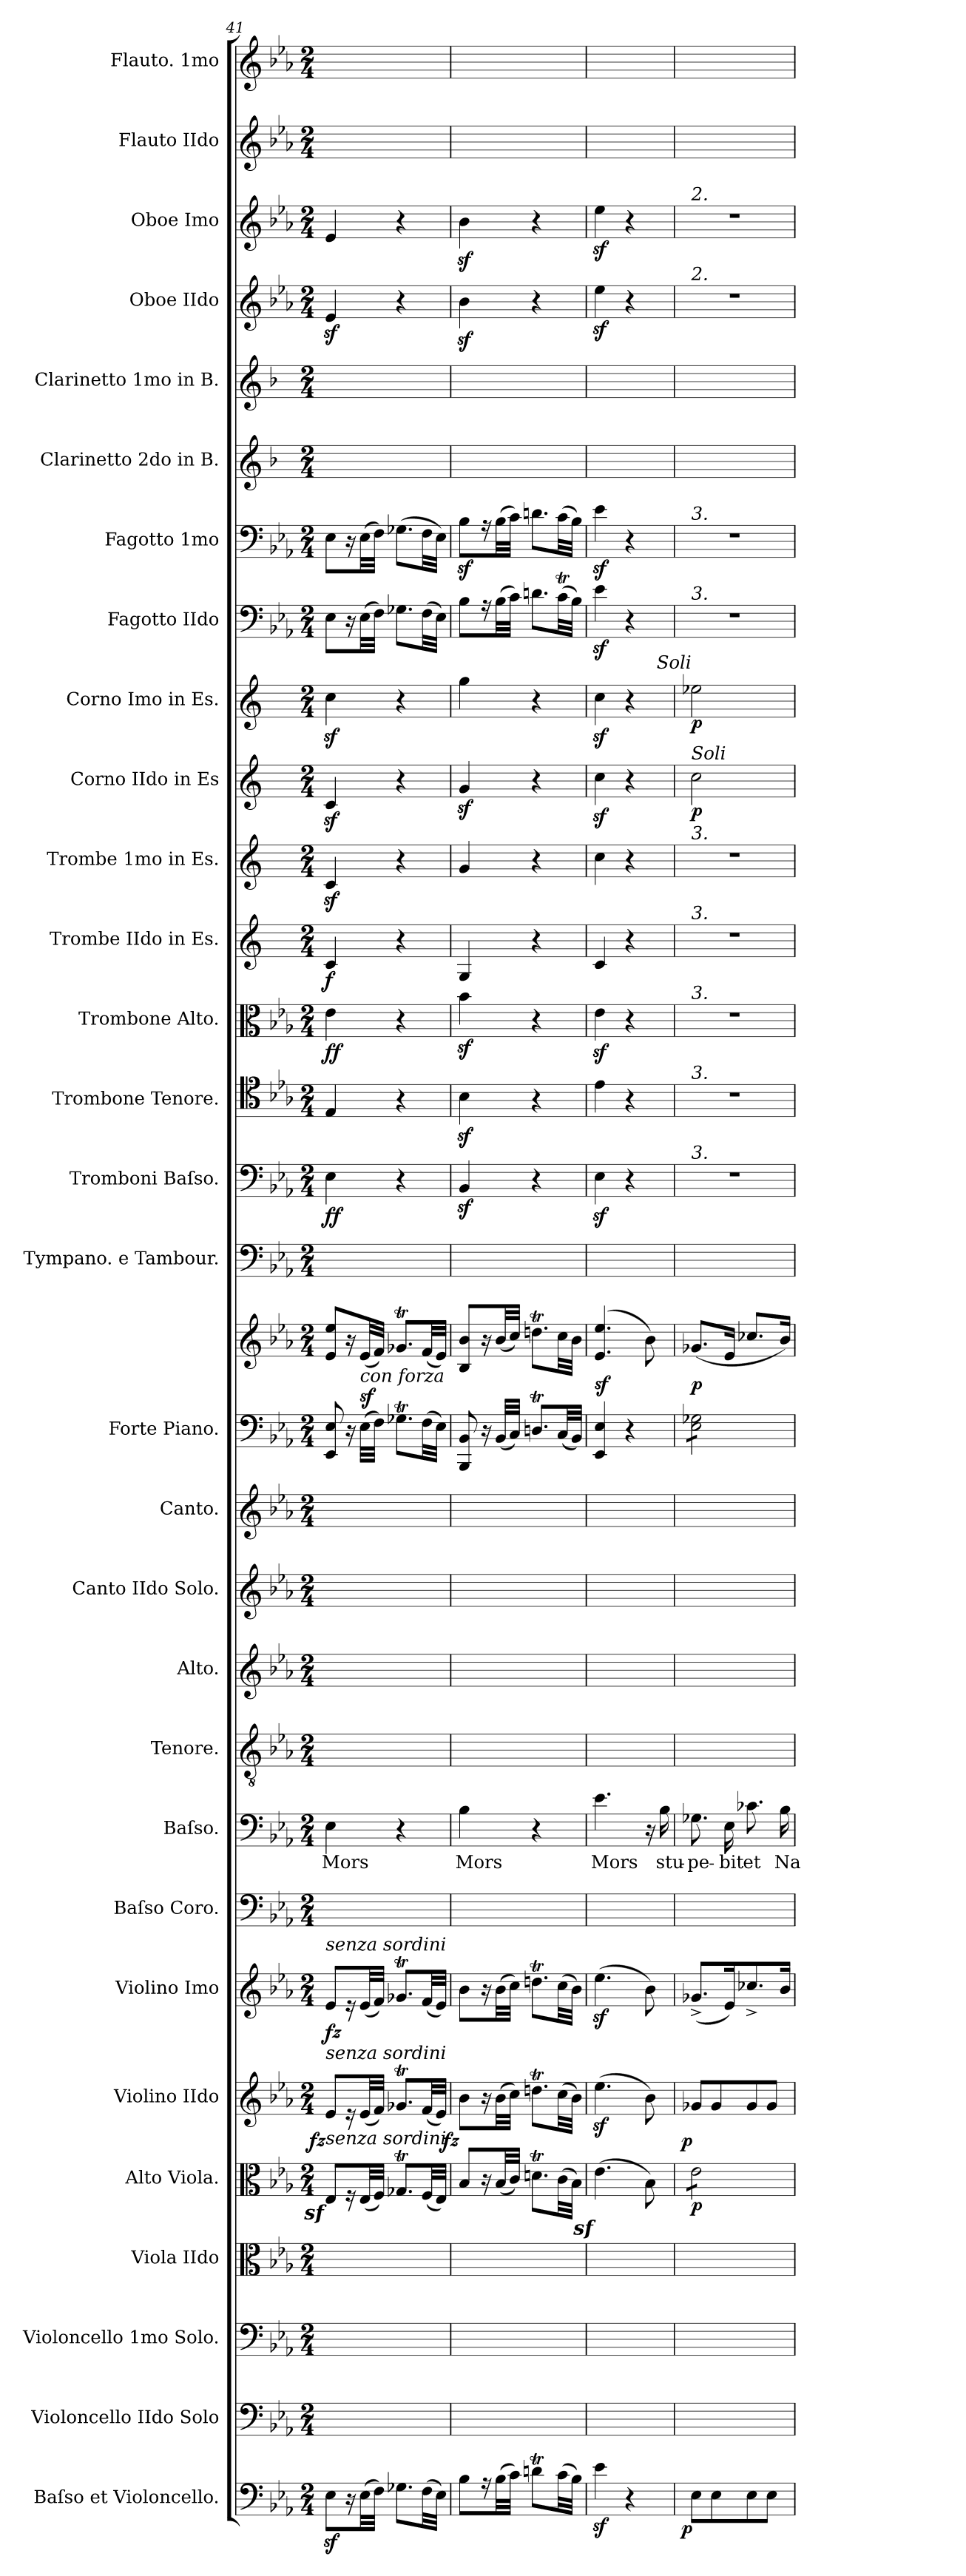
**kern	**dynam	**kern	**kern	**kern	**kern	**dynam	**kern	**dynam	**kern	**dynam	**kern	**kern	**text	**kern	**kern	**kern	**kern	**kern	**kern	**dynam	**kern	**kern	**dynam	**kern	**kern	**dynam	**kern	**dynam	**kern	**kern	**dynam	**kern	**dynam	**kern	**kern	**kern	**kern	**kern	**kern	**kern	**kern
*part30	*part30	*part29	*part28	*part27	*part26	*part26	*part25	*part25	*part24	*part24	*part23	*part22	*part22	*part21	*part20	*part19	*part18	*part17	*part17	*part17	*part16	*part15	*part15	*part14	*part13	*part13	*part12	*part12	*part11	*part10	*part10	*part9	*part9	*part8	*part7	*part6	*part5	*part4	*part3	*part2	*part1
*staff31	*staff31	*staff30	*staff29	*staff28	*staff27	*staff27	*staff26	*staff26	*staff25	*staff25	*staff24	*staff23	*staff23	*staff22	*staff21	*staff20	*staff19	*staff18	*staff17	*staff17/18	*staff16	*staff15	*staff15	*staff14	*staff13	*staff13	*staff12	*staff12	*staff11	*staff10	*staff10	*staff9	*staff9	*staff8	*staff7	*staff6	*staff5	*staff4	*staff3	*staff2	*staff1
*I"Baſso et Violoncello.	*	*I"Violoncello IIdo Solo	*I"Violoncello 1mo Solo.	*I"Viola IIdo	*I"Alto Viola.	*	*I"Violino IIdo	*	*I"Violino Imo	*	*I"Baſso Coro.	*I"Baſso.	*	*I"Tenore.	*I"Alto.	*I"Canto IIdo Solo.	*I"Canto.	*I"Forte Piano.	*	*	*I"Tympano. e Tambour.	*I"Tromboni Baſso.	*	*I"Trombone Tenore.	*I"Trombone Alto.	*	*I"Trombe IIdo in Es.	*	*I"Trombe 1mo in Es.	*I"Corno IIdo in Es	*	*I"Corno Imo in Es.	*	*I"Fagotto IIdo	*I"Fagotto 1mo	*I"Clarinetto 2do in B.	*I"Clarinetto 1mo in B.	*I"Oboe IIdo	*I"Oboe Imo	*I"Flauto IIdo	*I"Flauto. 1mo
*	*	*I'vlc II Solo	*	*I'vla II	*I'vla	*	*I'vl II	*	*I'vl I	*	*I'B Coro	*I'B	*	*I'T	*I'A	*I'C II	*I'C	*	*	*	*	*	*	*	*	*	*I'tr II	*	*I'tr I	*I'cor II	*	*I'cor I	*	*I'fag II	*	*I'cl II	*I'cl I	*I'ob II	*I'ob I	*I'fl II	*
*clefF4	*	*clefF4	*clefF4	*clefC3	*clefC3	*	*clefG2	*	*clefG2	*	*clefF4	*clefF4	*	*clefGv2	*clefG2	*clefG2	*clefG2	*clefF4	*clefG2	*	*clefF4	*clefF4	*	*clefC4	*clefC3	*	*clefG2	*	*clefG2	*clefG2	*	*clefG2	*	*clefF4	*clefF4	*clefG2	*clefG2	*clefG2	*clefG2	*clefG2	*clefG2
*	*	*	*	*	*	*	*	*	*	*	*	*	*	*	*	*	*	*	*	*	*	*	*	*	*	*	*ITrd-2c-3	*	*ITrd-2c-3	*ITrd5c9	*	*ITrd5c9	*	*	*	*ITrd1c2	*ITrd1c2	*	*	*	*
*k[b-e-a-]	*	*k[b-e-a-]	*k[b-e-a-]	*k[b-e-a-]	*k[b-e-a-]	*	*k[b-e-a-]	*	*k[b-e-a-]	*	*k[b-e-a-]	*k[b-e-a-]	*	*k[b-e-a-]	*k[b-e-a-]	*k[b-e-a-]	*k[b-e-a-]	*k[b-e-a-]	*k[b-e-a-]	*	*k[b-e-a-]	*k[b-e-a-]	*	*k[b-e-a-]	*k[b-e-a-]	*	*k[b-e-a-]	*	*k[b-e-a-]	*k[b-e-a-]	*	*k[b-e-a-]	*	*k[b-e-a-]	*k[b-e-a-]	*k[b-e-a-]	*k[b-e-a-]	*k[b-e-a-]	*k[b-e-a-]	*k[b-e-a-]	*k[b-e-a-]
*E-:	*	*E-:	*E-:	*E-:	*E-:	*	*E-:	*	*E-:	*	*E-:	*E-:	*	*E-:	*E-:	*E-:	*E-:	*E-:	*E-:	*	*E-:	*E-:	*	*E-:	*E-:	*	*E-:	*	*E-:	*E-:	*	*E-:	*	*E-:	*E-:	*E-:	*E-:	*E-:	*E-:	*E-:	*E-:
*M2/4	*	*M2/4	*M2/4	*M2/4	*M2/4	*	*M2/4	*	*M2/4	*	*M2/4	*M2/4	*	*M2/4	*M2/4	*M2/4	*M2/4	*M2/4	*M2/4	*	*M2/4	*M2/4	*	*M2/4	*M2/4	*	*M2/4	*	*M2/4	*M2/4	*	*M2/4	*	*M2/4	*M2/4	*M2/4	*M2/4	*M2/4	*M2/4	*M2/4	*M2/4
=41	=41	=41	=41	=41	=41	=41	=41	=41	=41	=41	=41	=41	=41	=41	=41	=41	=41	=41	=41	=41	=41	=41	=41	=41	=41	=41	=41	=41	=41	=41	=41	=41	=41	=41	=41	=41	=41	=41	=41	=41	=41
!	!	!	!	!	!	!	!	!	!LO:TX:a:i:t=senza sordini	!	!	!	!	!	!	!	!	!	!	!	!	!	!	!	!	!	!	!	!	!	!	!	!	!	!	!	!	!	!	!	!
!	!	!	!	!	!	!	!LO:TX:a:i:t=senza sordini	!	!	!	!	!	!	!	!	!	!	!	!	!	!	!	!	!	!	!	!	!	!	!	!	!	!	!	!	!	!	!	!	!	!
!	!	!	!	!	!LO:TX:a:i:t=senza sordini	!	!	!	!	!	!	!	!	!	!	!	!	!	!	!	!	!	!	!	!	!	!	!	!	!	!	!	!	!	!	!	!	!	!	!	!
!	!	!	!	!	!LO:DY:rj	!	!	!LO:DY:b:rj	!	!LO:DY:b	!	!	!	!	!	!	!	!	!	!	!	!	!	!	!	!	!	!	!	!	!	!	!	!	!	!	!	!	!	!	!
8E-z\L	.	2ryy	2ryy	2ryy	8E-z/L	.	8e-/L	fz	8e-/L	fz	2ryy	4E-\	Mors	2ryy	2ryy	2ryy	2ryy	8EE-/ 8E-/	8e-/ 8ee-/L	.	2ryy	4E-\	ff	4E-/	4e-\	ff	4e-/	f	4e-z/	4E-z/	.	4e-z\	.	8E-\L	8E-\L	2ryy	2ryy	4e-z/	4e-/	2ryy	2ryy
16r	.	.	.	.	16r	.	16r	.	16r	.	.	.	.	.	.	.	.	16r	16r	.	.	.	.	.	.	.	.	.	.	.	.	.	.	16r	16r	.	.	.	.	.	.
!	!	!	!	!	!	!	!	!	!	!	!	!	!	!	!	!	!	!	!LO:TX:b:i:t=con forza	!	!	!	!	!	!	!	!	!	!	!	!	!	!	!	!	!	!	!	!	!	!
(32E-\LL	.	.	.	.	(32E-/LL	.	(32e-/LL	.	(32e-/LL	.	.	.	.	.	.	.	.	(32E-\LLL	(32e-/LL	sf	.	.	.	.	.	.	.	.	.	.	.	.	.	(32E-\LL	(32E-\LL	.	.	.	.	.	.
32F\JJJ)	.	.	.	.	32F/JJJ)	.	32f/JJJ)	.	32f/JJJ)	.	.	.	.	.	.	.	.	32F\JJJ)	32f/JJJ)	.	.	.	.	.	.	.	.	.	.	.	.	.	.	32F\JJJ)	32F\JJJ)	.	.	.	.	.	.
8.G-X\L	.	.	.	.	8.G-XT/L	.	8.g-XT/L	.	8.g-XT/L	.	.	4r	.	.	.	.	.	8.G-XT\L	8.g-XT/L	.	.	4r	.	4r	4r	.	4r	.	4r	4r	.	4r	.	8.G-X\L	(8.G-X\L	.	.	4r	4r	.	.
(32F\LL	.	.	.	.	(32F/LL	.	(32f/LL	.	(32f/LL	.	.	.	.	.	.	.	.	(32F\LL	(32f/LL	.	.	.	.	.	.	.	.	.	.	.	.	.	.	(32F\LL	32F\LL	.	.	.	.	.	.
32E-\JJJ)	.	.	.	.	32E-/JJJ)	.	32e-/JJJ)	.	32e-/JJJ)	.	.	.	.	.	.	.	.	32E-\JJJ)	32e-/JJJ)	.	.	.	.	.	.	.	.	.	.	.	.	.	.	32E-\JJJ)	32E-\JJJ)	.	.	.	.	.	.
=42	=42	=42	=42	=42	=42	=42	=42	=42	=42	=42	=42	=42	=42	=42	=42	=42	=42	=42	=42	=42	=42	=42	=42	=42	=42	=42	=42	=42	=42	=42	=42	=42	=42	=42	=42	=42	=42	=42	=42	=42	=42
!	!	!	!	!	!	!	!	!LO:DY:b:rj	!	!	!	!	!LO:LY:i	!	!	!	!	!	!	!	!	!	!	!	!	!	!	!	!	!	!	!	!	!	!	!	!	!	!	!	!
8B-\L	.	2ryy	2ryy	2ryy	8B-/L	.	8b-\L	fz	8b-\L	.	2ryy	4B-\	Mors	2ryy	2ryy	2ryy	2ryy	8BBB-/ 8BB-/	8B-/ 8b-/L	.	2ryy	4BB-z/	.	4B-z\	4b-z\	.	4B-/	.	4b-/	4B-z/	.	4b-\	.	8B-\L	8B-z\L	2ryy	2ryy	4b-z\	4b-z\	2ryy	2ryy
16r	.	.	.	.	16r	.	16r	.	16r	.	.	.	.	.	.	.	.	16r	16r	.	.	.	.	.	.	.	.	.	.	.	.	.	.	16r	16r	.	.	.	.	.	.
(32B-\LL	.	.	.	.	(32B-/LL	.	(32b-\LL	.	(32b-\LL	.	.	.	.	.	.	.	.	(32BB-/LLL	(32b-/LL	.	.	.	.	.	.	.	.	.	.	.	.	.	.	(32B-\LL	(32B-\LL	.	.	.	.	.	.
32c\JJJ)	.	.	.	.	32c/JJJ)	.	32cc\JJJ)	.	32cc\JJJ)	.	.	.	.	.	.	.	.	32C/JJJ)	32cc/JJJ)	.	.	.	.	.	.	.	.	.	.	.	.	.	.	32c\JJJ)	32c\JJJ)	.	.	.	.	.	.
!LO:N:vis=8	!	!	!	!	!	!	!	!	!	!	!	!	!	!	!	!	!	!	!	!	!	!	!	!	!	!	!	!	!	!	!	!	!	!	!	!	!	!	!	!	!
8.dnt\L	.	.	.	.	8.dnt\L	.	8.ddnt\L	.	8.ddnt\L	.	.	4r	.	.	.	.	.	8.Dnt/L	8.ddnt\L	.	.	4r	.	4r	4r	.	4r	.	4r	4r	.	4r	.	8.dn\L	8.dn\L	.	.	4r	4r	.	.
(32c\LL	.	.	.	.	(32c\LL	.	(32cc\LL	.	(32cc\LL	.	.	.	.	.	.	.	.	(32C/LL	32cc\LL	.	.	.	.	.	.	.	.	.	.	.	.	.	.	(32cT\LL	(32c\LL	.	.	.	.	.	.
32B-\JJJ)	.	.	.	.	32B-\JJJ)	.	32b-\JJJ)	.	32b-\JJJ)	.	.	.	.	.	.	.	.	32BB-/JJJ)	32b-\JJJ	.	.	.	.	.	.	.	.	.	.	.	.	.	.	32B-\JJJ)	32B-\JJJ)	.	.	.	.	.	.
=43	=43	=43	=43	=43	=43	=43	=43	=43	=43	=43	=43	=43	=43	=43	=43	=43	=43	=43	=43	=43	=43	=43	=43	=43	=43	=43	=43	=43	=43	=43	=43	=43	=43	=43	=43	=43	=43	=43	=43	=43	=43
!	!	!	!	!	!LO:DY:rj	!	!	!	!	!	!	!	!LO:LY:i	!	!	!	!	!	!	!	!	!	!	!	!	!	!	!	!	!	!	!	!	!	!	!	!	!	!	!	!
4e-z\	.	2ryy	2ryy	2ryy	(4.e-z\	.	(4.ee-z<\	.	(4.ee-z<\	.	2ryy	4.e-\	Mors	2ryy	2ryy	2ryy	2ryy	4EE-/ 4E-/	(4.e-/ 4.ee-/	sf	2ryy	4E-z\	.	4e-\	4e-z\	.	4e-/	.	4ee-\	4e-z\	.	4e-z\	.	4e-z\	4e-z\	2ryy	2ryy	4ee-z\	4ee-z\	2ryy	2ryy
4r	.	.	.	.	.	.	.	.	.	.	.	.	.	.	.	.	.	4r	.	.	.	4r	.	4r	4r	.	4r	.	4r	4r	.	4r	.	4r	4r	.	.	4r	4r	.	.
.	.	.	.	.	8B-\)	.	8b-\)	.	8b-\)	.	.	16r	.	.	.	.	.	.	8b-\)	.	.	.	.	.	.	.	.	.	.	.	.	.	.	.	.	.	.	.	.	.	.
.	.	.	.	.	.	.	.	.	.	.	.	16B-\	stu-	.	.	.	.	.	.	.	.	.	.	.	.	.	.	.	.	.	.	.	.	.	.	.	.	.	.	.	.
=44	=44	=44	=44	=44	=44	=44	=44	=44	=44	=44	=44	=44	=44	=44	=44	=44	=44	=44	=44	=44	=44	=44	=44	=44	=44	=44	=44	=44	=44	=44	=44	=44	=44	=44	=44	=44	=44	=44	=44	=44	=44
!	!	!	!	!	!	!	!	!	!	!	!	!	!	!	!	!	!	!	!	!	!	!	!	!	!	!	!	!	!	!	!	!	!	!	!	!	!	!	!LO:TX:a:i:t=2.	!	!
!	!	!	!	!	!	!	!	!	!	!	!	!	!	!	!	!	!	!	!	!	!	!	!	!	!	!	!	!	!	!	!	!	!	!	!	!	!	!LO:TX:a:i:t=2.	!	!	!
!	!	!	!	!	!	!	!	!	!	!	!	!	!	!	!	!	!	!	!	!	!	!	!	!	!	!	!	!	!	!	!	!	!	!	!LO:TX:a:i:t=3.	!	!	!	!	!	!
!	!	!	!	!	!	!	!	!	!	!	!	!	!	!	!	!	!	!	!	!	!	!	!	!	!	!	!	!	!	!	!	!	!	!LO:TX:a:i:t=3.	!	!	!	!	!	!	!
!	!	!	!	!	!	!	!	!	!	!	!	!	!	!	!	!	!	!	!	!	!	!	!	!	!	!	!	!	!	!	!	!LO:TX:a:i:rj:t=Soli	!	!	!	!	!	!	!	!	!
!	!	!	!	!	!	!	!	!	!	!	!	!	!	!	!	!	!	!	!	!	!	!	!	!	!	!	!	!	!	!LO:TX:a:i:t=Soli	!	!	!	!	!	!	!	!	!	!	!
!	!	!	!	!	!	!	!	!	!	!	!	!	!	!	!	!	!	!	!	!	!	!	!	!	!	!	!	!	!LO:TX:a:i:t=3.	!	!	!	!	!	!	!	!	!	!	!	!
!	!	!	!	!	!	!	!	!	!	!	!	!	!	!	!	!	!	!	!	!	!	!	!	!	!	!	!LO:TX:a:i:t=3.	!	!	!	!	!	!	!	!	!	!	!	!	!	!
!	!	!	!	!	!	!	!	!	!	!	!	!	!	!	!	!	!	!	!	!	!	!	!	!	!LO:TX:a:i:t=3.	!	!	!	!	!	!	!	!	!	!	!	!	!	!	!	!
!	!	!	!	!	!	!	!	!	!	!	!	!	!	!	!	!	!	!	!	!	!	!	!	!LO:TX:a:i:t=3.	!	!	!	!	!	!	!	!	!	!	!	!	!	!	!	!	!
!	!	!	!	!	!	!	!	!	!	!	!	!	!	!	!	!	!	!	!	!	!	!LO:TX:a:i:t=3.	!	!	!	!	!	!	!	!	!	!	!	!	!	!	!	!	!	!	!
!	!	!	!	!	!	!	!	!	!	!	!	!	!	!	!	!	!	!LO:TX:a:color=crimson:t=⚠	!	!	!	!	!	!	!	!	!	!	!	!	!	!	!	!	!	!	!	!	!	!	!
!	!LO:DY:rj	!	!	!	!	!	!	!LO:DY:b:rj	!	!	!	!	!	!	!	!	!	!	!	!	!	!LO:N:vis=1	!	!LO:N:vis=1	!LO:N:vis=1	!	!LO:N:vis=1	!	!LO:N:vis=1	!	!	!	!	!LO:N:vis=1	!LO:N:vis=1	!	!	!LO:N:vis=1	!LO:N:vis=1	!	!
*	*	*	*	*	*tremolo	*	*	*	*	*	*	*	*	*	*	*	*	*	*	*	*	*	*	*	*	*	*	*	*	*	*	*	*	*	*	*	*	*	*	*	*
*	*	*	*	*	*	*	*	*	*	*	*	*	*	*	*	*	*	*tremolo	*	*	*	*	*	*	*	*	*	*	*	*	*	*	*	*	*	*	*	*	*	*	*
8E-\L	p	2ryy	2ryy	2ryy	8e-\L	p	8g-X/L	p	(8.g-X^>/L	.	2ryy	8.G-X\	-pe-	2ryy	2ryy	2ryy	2ryy	8E-\ 8G-X\L	(8.g-X/L	p	2ryy	2r	.	2r	2r	.	2r	.	2r	2e-\	p	2g-X\	p	2r	2r	2ryy	2ryy	2r	2r	2ryy	2ryy
8E-\	.	.	.	.	8e-\	.	8g-/	.	.	.	.	.	.	.	.	.	.	8E-\ 8G-X\	.	.	.	.	.	.	.	.	.	.	.	.	.	.	.	.	.	.	.	.	.	.	.
.	.	.	.	.	.	.	.	.	16e-/K)	.	.	16E-\	-bit	.	.	.	.	.	16e-/Jk	.	.	.	.	.	.	.	.	.	.	.	.	.	.	.	.	.	.	.	.	.	.
8E-\	.	.	.	.	8e-\	.	8g-/	.	8.cc-X^>/	.	.	8.c-X\	et	.	.	.	.	8E-\ 8G-X\	8.cc-X/L	.	.	.	.	.	.	.	.	.	.	.	.	.	.	.	.	.	.	.	.	.	.
8E-\J	.	.	.	.	8e-\J	.	8g-/J	.	.	.	.	.	.	.	.	.	.	8E-\ 8G-X\J	.	.	.	.	.	.	.	.	.	.	.	.	.	.	.	.	.	.	.	.	.	.	.
*	*	*	*	*	*	*	*	*	*	*	*	*	*	*	*	*	*	*Xtremolo	*	*	*	*	*	*	*	*	*	*	*	*	*	*	*	*	*	*	*	*	*	*	*
*	*	*	*	*	*Xtremolo	*	*	*	*	*	*	*	*	*	*	*	*	*	*	*	*	*	*	*	*	*	*	*	*	*	*	*	*	*	*	*	*	*	*	*	*
.	.	.	.	.	.	.	.	.	16b-/Jk	.	.	16B-\	Na-	.	.	.	.	.	16b-/Jk)	.	.	.	.	.	.	.	.	.	.	.	.	.	.	.	.	.	.	.	.	.	.
=	=	=	=	=	=	=	=	=	=	=	=	=	=	=	=	=	=	=	=	=	=	=	=	=	=	=	=	=	=	=	=	=	=	=	=	=	=	=	=	=	=
*-	*-	*-	*-	*-	*-	*-	*-	*-	*-	*-	*-	*-	*-	*-	*-	*-	*-	*-	*-	*-	*-	*-	*-	*-	*-	*-	*-	*-	*-	*-	*-	*-	*-	*-	*-	*-	*-	*-	*-	*-	*-
